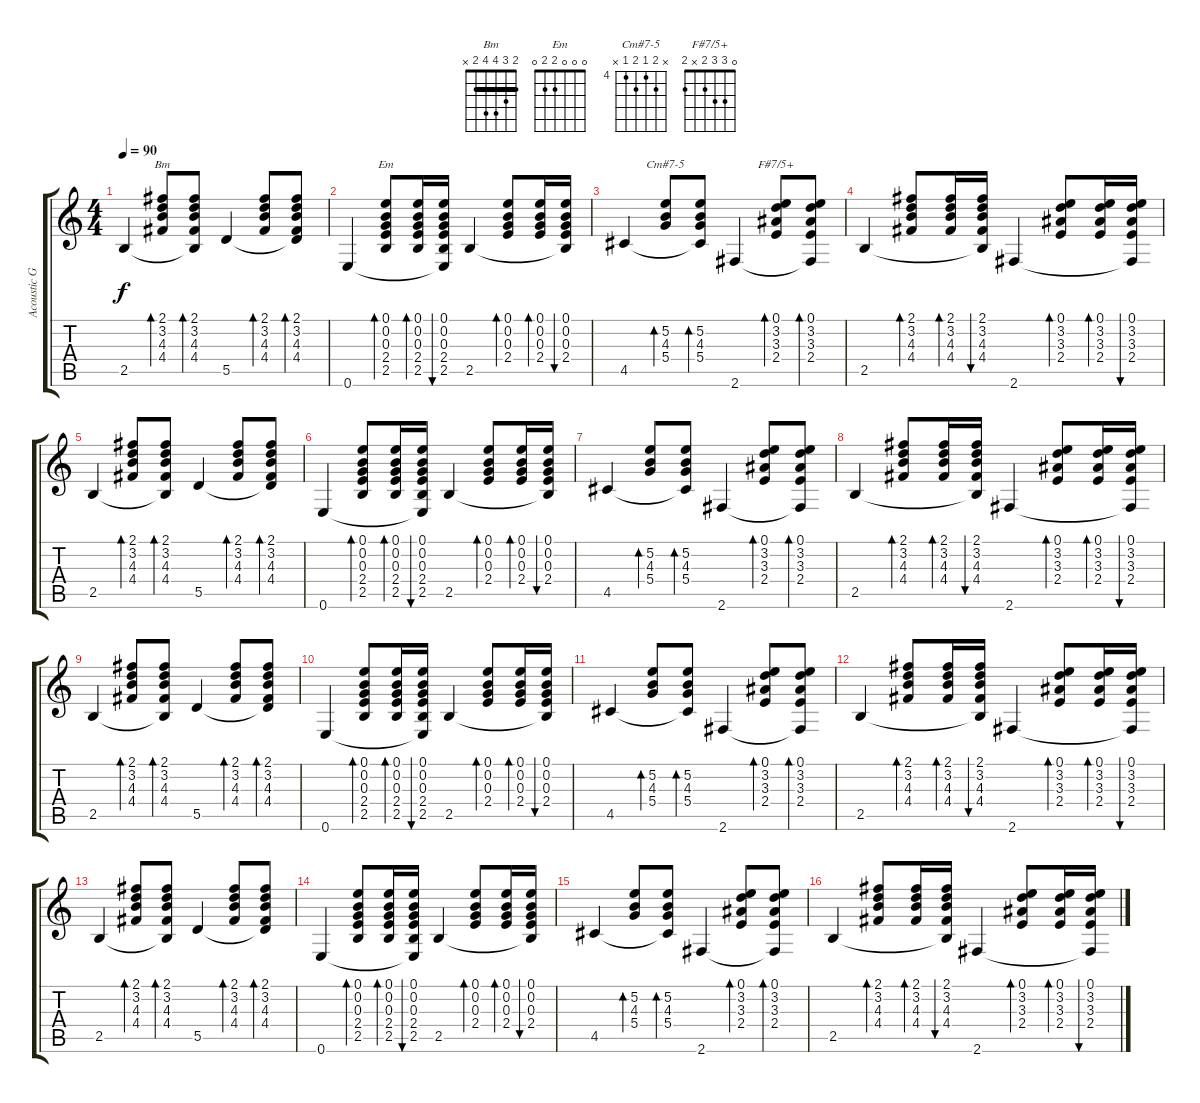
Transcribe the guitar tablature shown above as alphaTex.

\track ("Acoustic Guitar (nylon)" "Acoustic G") {instrument acousticguitarnylon}
\staff {score tabs}
\tuning (E4 B3 G3 D3 A2 E2) {hide}
\chord ("Bm" 2 3 4 4 2 x) {barre 2}
\chord ("Em" 0 0 0 2 2 0)
\chord ("Сm#7-5" x 5 4 5 4 x) {firstfret 4}
\chord ("F#7/5+" 0 3 3 2 x 2)
\ts (4 4)
\tempo 90
\clef g2
\ks c
2.5.4{dy f instrument acousticguitarnylon} (2.1 3.2 4.3 4.4).8{bd 60 ch "Bm"} (2.1 3.2 4.3 4.4 2.5{t}).8{bd 120} 5.5.4 (2.1 3.2 4.3 4.4).8{bd 60} (2.1 3.2 4.3 4.4 5.5{t}).8{bd 120} |
0.6.4 (0.1 0.2 0.3 2.4 2.5).8{bd 60 ch "Em"} (0.1 0.2 0.3 2.4 2.5).16{bd 60} (0.1 0.2 0.3 2.4 2.5 0.6{t}).16{bu 60} 2.5.4 (0.1 0.2 0.3 2.4).8{bd 60} (0.1 0.2 0.3 2.4).16{bd 60} (0.1 0.2 0.3 2.4 2.5{t}).16{bu 60} |
4.5.4 (5.2 4.3 5.4).8{bd 60 ch "Сm#7-5"} (5.2 4.3 5.4 4.5{t}).8{bd 60} 2.6.4 (0.1 3.2 3.3 2.4).8{bd 60 ch "F#7/5+"} (0.1 3.2 3.3 2.4 2.6{t}).8{bd 60} |
2.5.4 (2.1 3.2 4.3 4.4).8{bd 60} (2.1 3.2 4.3 4.4).16{bd 60} (2.1 3.2 4.3 4.4 2.5{t}).16{bu 60} 2.6.4 (0.1 3.2 3.3 2.4).8{bd 60} (0.1 3.2 3.3 2.4).16{bd 60} (0.1 3.2 3.3 2.4 2.6{t}).16{bu 60} |
2.5.4 (2.1 3.2 4.3 4.4).8{bd 60} (2.1 3.2 4.3 4.4 2.5{t}).8{bd 120} 5.5.4 (2.1 3.2 4.3 4.4).8{bd 60} (2.1 3.2 4.3 4.4 5.5{t}).8{bd 120} |
0.6.4 (0.1 0.2 0.3 2.4 2.5).8{bd 60} (0.1 0.2 0.3 2.4 2.5).16{bd 60} (0.1 0.2 0.3 2.4 2.5 0.6{t}).16{bu 60} 2.5.4 (0.1 0.2 0.3 2.4).8{bd 60} (0.1 0.2 0.3 2.4).16{bd 60} (0.1 0.2 0.3 2.4 2.5{t}).16{bu 60} |
4.5.4 (5.2 4.3 5.4).8{bd 60} (5.2 4.3 5.4 4.5{t}).8{bd 60} 2.6.4 (0.1 3.2 3.3 2.4).8{bd 60} (0.1 3.2 3.3 2.4 2.6{t}).8{bd 60} |
2.5.4 (2.1 3.2 4.3 4.4).8{bd 60} (2.1 3.2 4.3 4.4).16{bd 60} (2.1 3.2 4.3 4.4 2.5{t}).16{bu 60} 2.6.4 (0.1 3.2 3.3 2.4).8{bd 60} (0.1 3.2 3.3 2.4).16{bd 60} (0.1 3.2 3.3 2.4 2.6{t}).16{bu 60} |
2.5.4 (2.1 3.2 4.3 4.4).8{bd 60} (2.1 3.2 4.3 4.4 2.5{t}).8{bd 120} 5.5.4 (2.1 3.2 4.3 4.4).8{bd 60} (2.1 3.2 4.3 4.4 5.5{t}).8{bd 120} |
0.6.4 (0.1 0.2 0.3 2.4 2.5).8{bd 60} (0.1 0.2 0.3 2.4 2.5).16{bd 60} (0.1 0.2 0.3 2.4 2.5 0.6{t}).16{bu 60} 2.5.4 (0.1 0.2 0.3 2.4).8{bd 60} (0.1 0.2 0.3 2.4).16{bd 60} (0.1 0.2 0.3 2.4 2.5{t}).16{bu 60} |
4.5.4 (5.2 4.3 5.4).8{bd 60} (5.2 4.3 5.4 4.5{t}).8{bd 60} 2.6.4 (0.1 3.2 3.3 2.4).8{bd 60} (0.1 3.2 3.3 2.4 2.6{t}).8{bd 60} |
2.5.4 (2.1 3.2 4.3 4.4).8{bd 60} (2.1 3.2 4.3 4.4).16{bd 60} (2.1 3.2 4.3 4.4 2.5{t}).16{bu 60} 2.6.4 (0.1 3.2 3.3 2.4).8{bd 60} (0.1 3.2 3.3 2.4).16{bd 60} (0.1 3.2 3.3 2.4 2.6{t}).16{bu 60} |
2.5.4 (2.1 3.2 4.3 4.4).8{bd 60} (2.1 3.2 4.3 4.4 2.5{t}).8{bd 120} 5.5.4 (2.1 3.2 4.3 4.4).8{bd 60} (2.1 3.2 4.3 4.4 5.5{t}).8{bd 120} |
0.6.4 (0.1 0.2 0.3 2.4 2.5).8{bd 60} (0.1 0.2 0.3 2.4 2.5).16{bd 60} (0.1 0.2 0.3 2.4 2.5 0.6{t}).16{bu 60} 2.5.4 (0.1 0.2 0.3 2.4).8{bd 60} (0.1 0.2 0.3 2.4).16{bd 60} (0.1 0.2 0.3 2.4 2.5{t}).16{bu 60} |
4.5.4 (5.2 4.3 5.4).8{bd 60} (5.2 4.3 5.4 4.5{t}).8{bd 60} 2.6.4 (0.1 3.2 3.3 2.4).8{bd 60} (0.1 3.2 3.3 2.4 2.6{t}).8{bd 60} |
2.5.4 (2.1 3.2 4.3 4.4).8{bd 60} (2.1 3.2 4.3 4.4).16{bd 60} (2.1 3.2 4.3 4.4 2.5{t}).16{bu 60} 2.6.4 (0.1 3.2 3.3 2.4).8{bd 60} (0.1 3.2 3.3 2.4).16{bd 60} (0.1 3.2 3.3 2.4 2.6{t}).16{bu 60}
